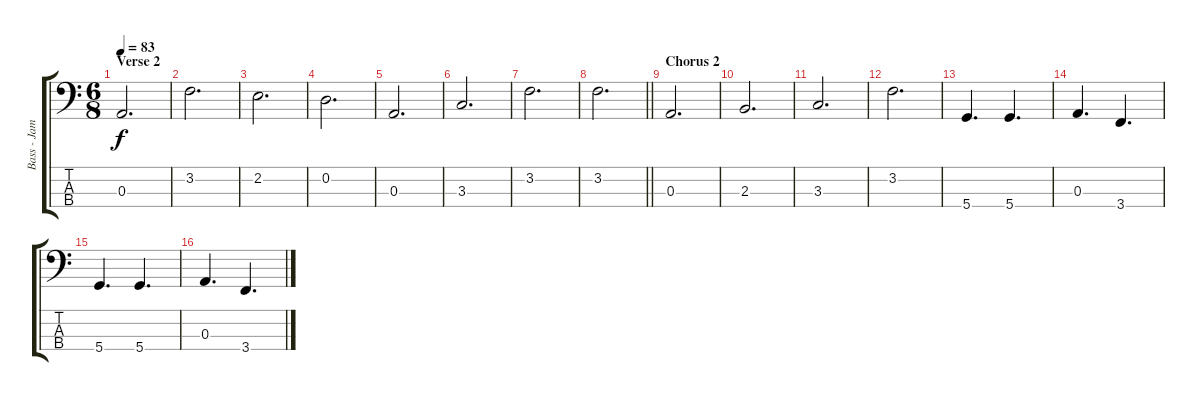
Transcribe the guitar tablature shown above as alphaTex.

\track ("Bass - James Johnston" "Bass - Jam") {instrument electricbassfinger}
\staff {score tabs}
\tuning (G2 D2 A1 D1) {hide}
\ts (6 8)
\section ("" "Verse 2")
\tempo 83
\clef f4
\ks aminor
0.3.2{d dy f} |
3.2.2{d} |
2.2.2{d} |
0.2.2{d} |
0.3.2{d} |
3.3.2{d} |
3.2.2{d} |
\barLineRight lightlight
3.2.2{d} |
\section ("" "Chorus 2")
0.3.2{d} |
2.3.2{d} |
3.3.2{d} |
3.2.2{d} |
5.4.4{d} 5.4.4{d} |
0.3.4{d} 3.4.4{d} |
5.4.4{d} 5.4.4{d} |
0.3.4{d} 3.4.4{d}
